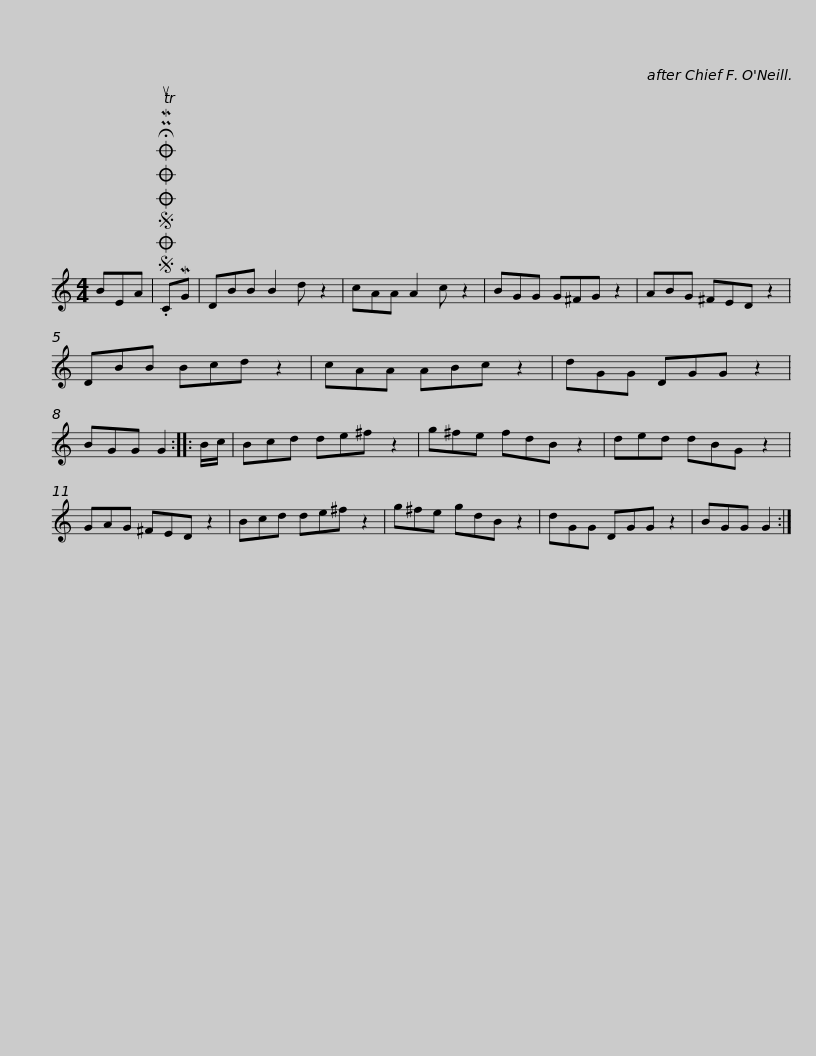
X:1
L:1/8
M:4/4
I:linebreak $
K:C
V:1 treble
V:1
 BEA |SOSOOO .!fermata!PMTuCMG | DBB B2 d z2 | cAA A2 c z2 | BGG G^FG z2 | %5
 ABG ^FED z2 | DBB Bcd z2 |$ cAA ABc z2 | dGG DGG z2 | BGG G2 :: %10
 B/c/ | Bcd de^f z2 | g^fe fdB z2 | ded dBG z2 |$ GAG ^FED z2 | %15
 Bcd de^f z2 | g^fe gdB z2 | dGG DGG z2 | BGG G2 :| %19
